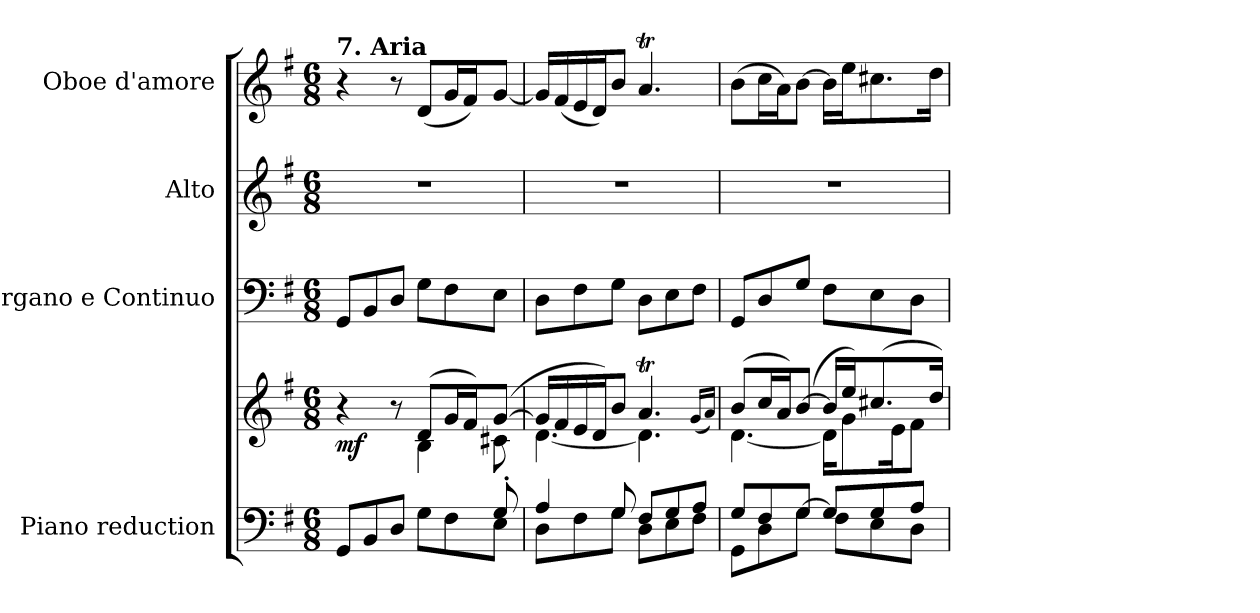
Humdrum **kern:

**kern	**kern	**dynam	**kern	**kern	**kern
*part4	*part4	*part4	*part3	*part2	*part1
*staff5	*staff4	*staff4/5	*staff3	*staff2	*staff1
*I"Piano reduction	*	*	*I"Organo e Continuo	*I"Alto	*I"Oboe d'amore
*I'Pno	*	*	*	*	*I'Ob
*stria5	*stria5	*	*	*	*
*clefF4	*clefG2	*	*clefF4	*clefG2	*clefG2
*k[f#]	*k[f#]	*	*k[f#]	*k[f#]	*k[f#]
*M6/8	*M6/8	*	*M6/8	*M6/8	*M6/8
=1	=1	=1	=1	=1	=1
*^	*^	*	*	*	*
!	!	!	!	!	!	!	!LO:TX:a:B:t=7. Aria
!	!	!	!	!LO:DY:b	!	!	!
8GG/L	4.ryy	4r	4ryy	mf	8GG/L	2.r	4r
8BB/	.	.	.	.	8BB/	.	.
8D/J	.	8r	8ryy	.	8D/J	.	8r
4ryy	8G\L	(8d/L	4B\	.	8G\L	.	(8d/L
.	8F#\	16g/L	.	.	8F#\	.	16g/L
.	.	16f#/J)	.	.	.	.	16f#/J)
8G'/	8E\J	([8g/J	8c#X\	.	8E\J	.	[8g/J
=2	=2	=2	=2	=2	=2	=2	=2
4A/	8D\L	16g/LL]	[4.d\	.	8D\L	2.r	16g/LL]
.	.	16f#/	.	.	.	.	(16f#/
.	8F#\	16e/	.	.	8F#\	.	16e/
.	.	16d/J)	.	.	.	.	16d/J)
8G/	8G\J	8b/J	.	.	8G\J	.	8b/J
8F#/L	8D\L	4.aT/	4.d\]	.	8D\L	.	4.aT/
8G/	8E\	.	.	.	8E\	.	.
8A/J	8F#\J	.	.	.	8F#\J	.	.
.	.	(16qg/LL	.	.	.	.	.
.	.	16qa/JJ)	.	.	.	.	.
=3	=3	=3	=3	=3	=3	=3	=3
8G/L	8GG\L	(8b/L	[4.d\	.	8GG/L	2.r	(8b\L
8F#/	8D\	16cc/L	.	.	8D/	.	16cc\L
.	.	16a/J)	.	.	.	.	16a\J)
[8G/J	8G\J	([8b/J	.	.	8G/J	.	[8b\J
8G/L]	8F#\L	16b/LL]	16d\KL]	.	8F#\L	.	16b\LL]
.	.	16ee/J)	8g\	.	.	.	16ee\J
8G/	8E\	(8.cc#X/	.	.	8E\	.	8.cc#X\
.	.	.	16e\K	.	.	.	.
8A/J	8D\J	.	8f#\J	.	8D\J	.	.
.	.	16dd/Jk)	.	.	.	.	16dd\Jk
*v	*v	*	*	*	*	*	*
*	*v	*v	*	*	*	*
=	=	=	=	=	=
*-	*-	*-	*-	*-	*-
